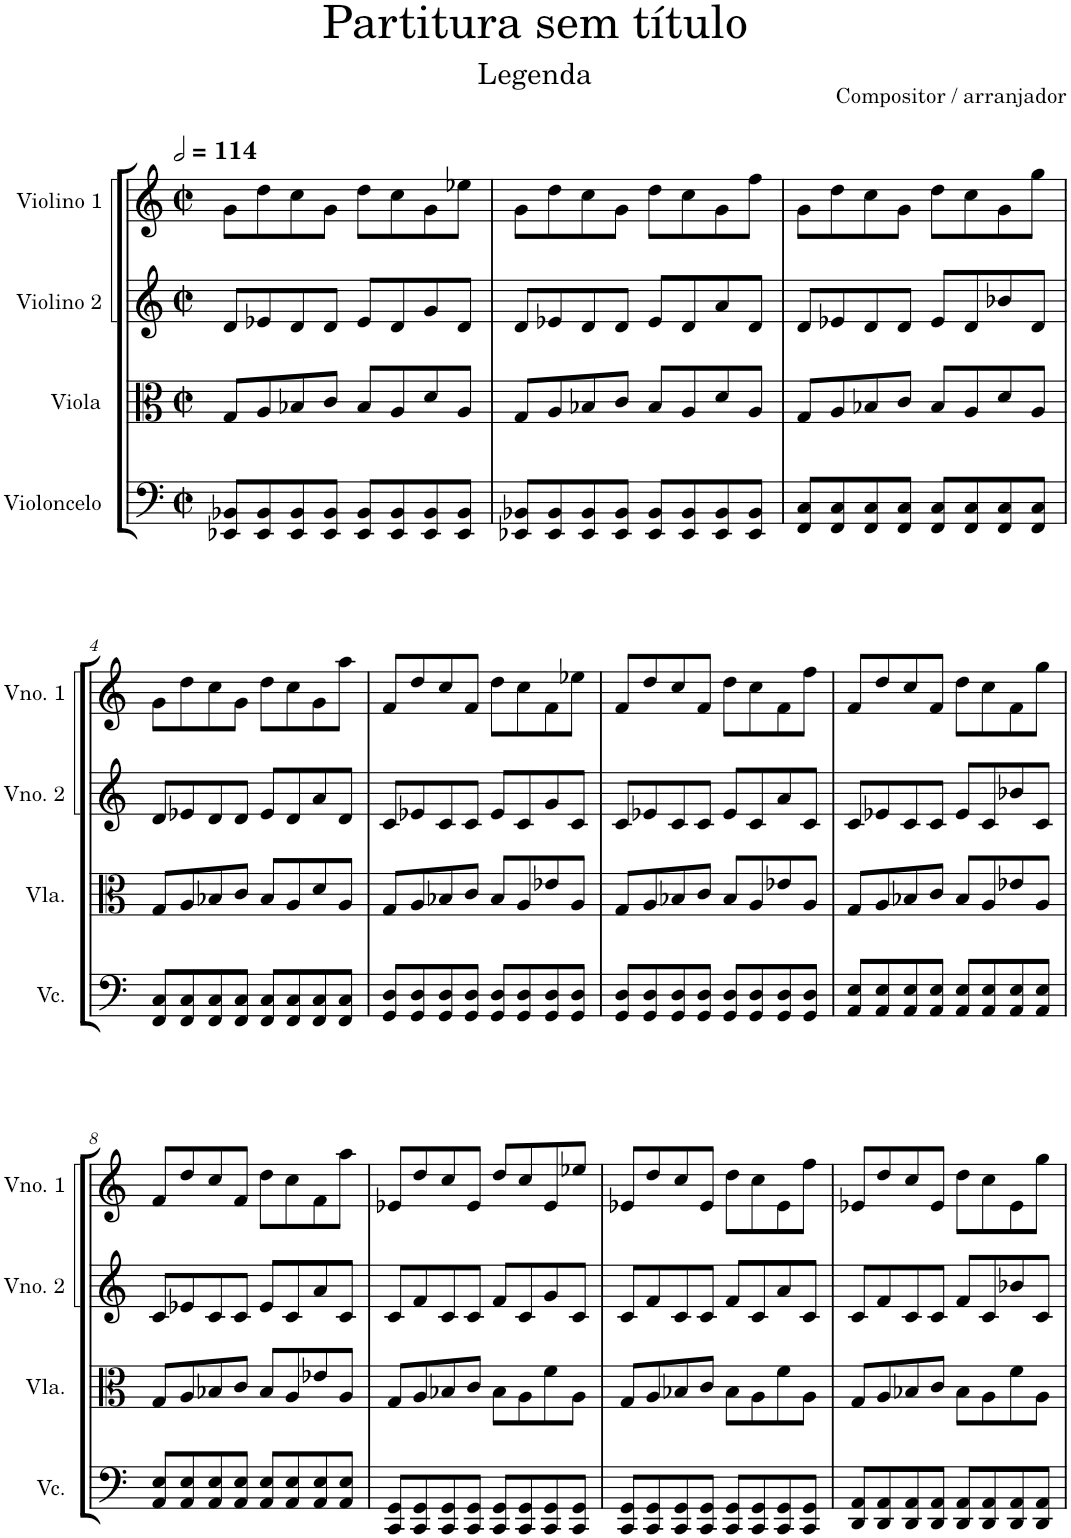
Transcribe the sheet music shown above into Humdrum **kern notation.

**kern	**kern	**kern	**kern
*part4	*part3	*part2	*part1
*staff4	*staff3	*staff2	*staff1
*I"Violoncelo	*I"Viola	*I"Violino 2	*I"Violino 1
*I'Vc.	*I'Vla.	*I'Vno. 2	*I'Vno. 1
*clefF4	*clefC3	*clefG2	*clefG2
*k[]	*k[]	*k[]	*k[]
*M2/2	*M2/2	*M2/2	*M2/2
*met(c|)	*met(c|)	*met(c|)	*met(c|)
*MM228	*MM228	*MM228	*MM228
=1	=1	=1	=1
8EE-X/ 8BB-X/L	8G/L	8d/L	8g\L
8EE-/ 8BB-/	8A/	8e-X/	8dd\
8EE-/ 8BB-/	8B-X/	8d/	8cc\
8EE-/ 8BB-/J	8c/J	8d/J	8g\J
8EE-/ 8BB-/L	8B-/L	8e-/L	8dd\L
8EE-/ 8BB-/	8A/	8d/	8cc\
8EE-/ 8BB-/	8d/	8g/	8g\
8EE-/ 8BB-/J	8A/J	8d/J	8ee-X\J
=2	=2	=2	=2
8EE-X/ 8BB-X/L	8G/L	8d/L	8g\L
8EE-/ 8BB-/	8A/	8e-X/	8dd\
8EE-/ 8BB-/	8B-X/	8d/	8cc\
8EE-/ 8BB-/J	8c/J	8d/J	8g\J
8EE-/ 8BB-/L	8B-/L	8e-/L	8dd\L
8EE-/ 8BB-/	8A/	8d/	8cc\
8EE-/ 8BB-/	8d/	8a/	8g\
8EE-/ 8BB-/J	8A/J	8d/J	8ff\J
=3	=3	=3	=3
8FF/ 8C/L	8G/L	8d/L	8g\L
8FF/ 8C/	8A/	8e-X/	8dd\
8FF/ 8C/	8B-X/	8d/	8cc\
8FF/ 8C/J	8c/J	8d/J	8g\J
8FF/ 8C/L	8B-/L	8e-/L	8dd\L
8FF/ 8C/	8A/	8d/	8cc\
8FF/ 8C/	8d/	8b-X/	8g\
8FF/ 8C/J	8A/J	8d/J	8gg\J
!!LO:LB:g=z
=4	=4	=4	=4
8FF/ 8C/L	8G/L	8d/L	8g\L
8FF/ 8C/	8A/	8e-X/	8dd\
8FF/ 8C/	8B-X/	8d/	8cc\
8FF/ 8C/J	8c/J	8d/J	8g\J
8FF/ 8C/L	8B-/L	8e-/L	8dd\L
8FF/ 8C/	8A/	8d/	8cc\
8FF/ 8C/	8d/	8a/	8g\
8FF/ 8C/J	8A/J	8d/J	8aa\J
=5	=5	=5	=5
8GG/ 8D/L	8G/L	8c/L	8f/L
8GG/ 8D/	8A/	8e-X/	8dd/
8GG/ 8D/	8B-X/	8c/	8cc/
8GG/ 8D/J	8c/J	8c/J	8f/J
8GG/ 8D/L	8B-/L	8e-/L	8dd\L
8GG/ 8D/	8A/	8c/	8cc\
8GG/ 8D/	8e-X/	8g/	8f\
8GG/ 8D/J	8A/J	8c/J	8ee-X\J
=6	=6	=6	=6
8GG/ 8D/L	8G/L	8c/L	8f/L
8GG/ 8D/	8A/	8e-X/	8dd/
8GG/ 8D/	8B-X/	8c/	8cc/
8GG/ 8D/J	8c/J	8c/J	8f/J
8GG/ 8D/L	8B-/L	8e-/L	8dd\L
8GG/ 8D/	8A/	8c/	8cc\
8GG/ 8D/	8e-X/	8a/	8f\
8GG/ 8D/J	8A/J	8c/J	8ff\J
=7	=7	=7	=7
8AA/ 8E/L	8G/L	8c/L	8f/L
8AA/ 8E/	8A/	8e-X/	8dd/
8AA/ 8E/	8B-X/	8c/	8cc/
8AA/ 8E/J	8c/J	8c/J	8f/J
8AA/ 8E/L	8B-/L	8e-/L	8dd\L
8AA/ 8E/	8A/	8c/	8cc\
8AA/ 8E/	8e-X/	8b-X/	8f\
8AA/ 8E/J	8A/J	8c/J	8gg\J
!!LO:LB:g=z
=8	=8	=8	=8
8AA/ 8E/L	8G/L	8c/L	8f/L
8AA/ 8E/	8A/	8e-X/	8dd/
8AA/ 8E/	8B-X/	8c/	8cc/
8AA/ 8E/J	8c/J	8c/J	8f/J
8AA/ 8E/L	8B-/L	8e-/L	8dd\L
8AA/ 8E/	8A/	8c/	8cc\
8AA/ 8E/	8e-X/	8a/	8f\
8AA/ 8E/J	8A/J	8c/J	8aa\J
=9	=9	=9	=9
8CC/ 8GG/L	8G/L	8c/L	8e-X/L
8CC/ 8GG/	8A/	8f/	8dd/
8CC/ 8GG/	8B-X/	8c/	8cc/
8CC/ 8GG/J	8c/J	8c/J	8e-/J
8CC/ 8GG/L	8B-\L	8f/L	8dd/L
8CC/ 8GG/	8A\	8c/	8cc/
8CC/ 8GG/	8f\	8g/	8e-/
8CC/ 8GG/J	8A\J	8c/J	8ee-X/J
=10	=10	=10	=10
8CC/ 8GG/L	8G/L	8c/L	8e-X/L
8CC/ 8GG/	8A/	8f/	8dd/
8CC/ 8GG/	8B-X/	8c/	8cc/
8CC/ 8GG/J	8c/J	8c/J	8e-/J
8CC/ 8GG/L	8B-\L	8f/L	8dd\L
8CC/ 8GG/	8A\	8c/	8cc\
8CC/ 8GG/	8f\	8a/	8e-\
8CC/ 8GG/J	8A\J	8c/J	8ff\J
=11	=11	=11	=11
8DD/ 8AA/L	8G/L	8c/L	8e-X/L
8DD/ 8AA/	8A/	8f/	8dd/
8DD/ 8AA/	8B-X/	8c/	8cc/
8DD/ 8AA/J	8c/J	8c/J	8e-/J
8DD/ 8AA/L	8B-\L	8f/L	8dd\L
8DD/ 8AA/	8A\	8c/	8cc\
8DD/ 8AA/	8f\	8b-X/	8e-\
8DD/ 8AA/J	8A\J	8c/J	8gg\J
=	=	=	=
*-	*-	*-	*-
